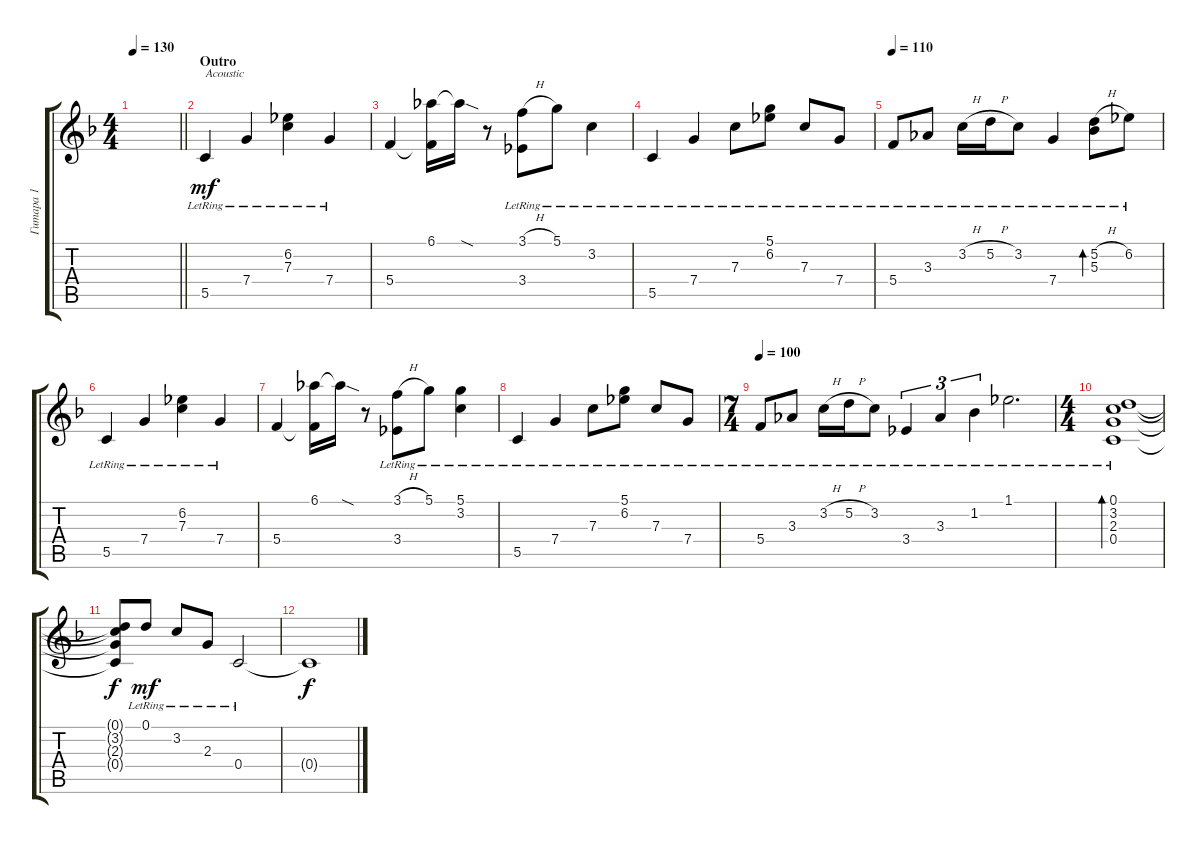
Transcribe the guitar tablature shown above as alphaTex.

\track ("Гитара 1" "Гитара 1") {instrument acousticguitarsteel}
\staff {score tabs}
\tuning (D4 A3 F3 C3 G2 D2) {hide}
\ts (4 4)
\tempo 130
\clef g2
\barLineRight lightlight
\ks dminor
|
\section ("" "Outro")
5.5{lr}.4{txt "Acoustic" dy mf volume 8 instrument acousticguitarsteel} 7.4{lr}.4 (6.2{lr} 7.3{lr}).4 7.4{lr}.4 |
5.4.4 (6.1 5.4{t}).16 6.1{sod t}.16 r.8 (3.1{h lr} 3.4{lr}).8 5.1{lr}.8 3.2{lr}.4 |
5.5{lr}.4 7.4{lr}.4 7.3{lr}.8 (5.1{lr} 6.2{lr}).8 7.3{lr}.8 7.4{lr}.8 |
\tempo 110
5.4{lr}.8 3.3{lr}.8 3.2{h lr}.16 5.2{h lr}.16 3.2{lr}.8 7.4{lr}.4 (5.2{h lr} 5.3{lr}).8{bd 60} 6.2{lr}.8 |
5.5{lr}.4 7.4{lr}.4 (6.2{lr} 7.3{lr}).4 7.4{lr}.4 |
5.4.4 (6.1 5.4{t}).16 6.1{sod t}.16 r.8 (3.1{h lr} 3.4{lr}).8 5.1{lr}.8 (5.1{lr} 3.2{lr}).4 |
5.5{lr}.4 7.4{lr}.4 7.3{lr}.8 (5.1{lr} 6.2{lr}).8 7.3{lr}.8 7.4{lr}.8 |
\ts (7 4)
\tempo 100
5.4{lr}.8 3.3{lr}.8 3.2{h lr}.16 5.2{h lr}.16 3.2{lr}.8 3.4{lr}.4{tu (3 2)} 3.3{lr}.4{tu (3 2)} 1.2{lr}.4{tu (3 2)} 1.1{lr}.2{d} |
\ts (4 4)
(0.1{lr} 3.2{lr} 2.3{lr} 0.4{lr}).1{bd 480} |
(0.1{t} 3.2{t} 2.3{t} 0.4{t}).8{dy f} 0.1{lr}.8{dy mf} 3.2{lr}.8 2.3{lr}.8 0.4{lr}.2 |
0.4{t}.1{dy f}
